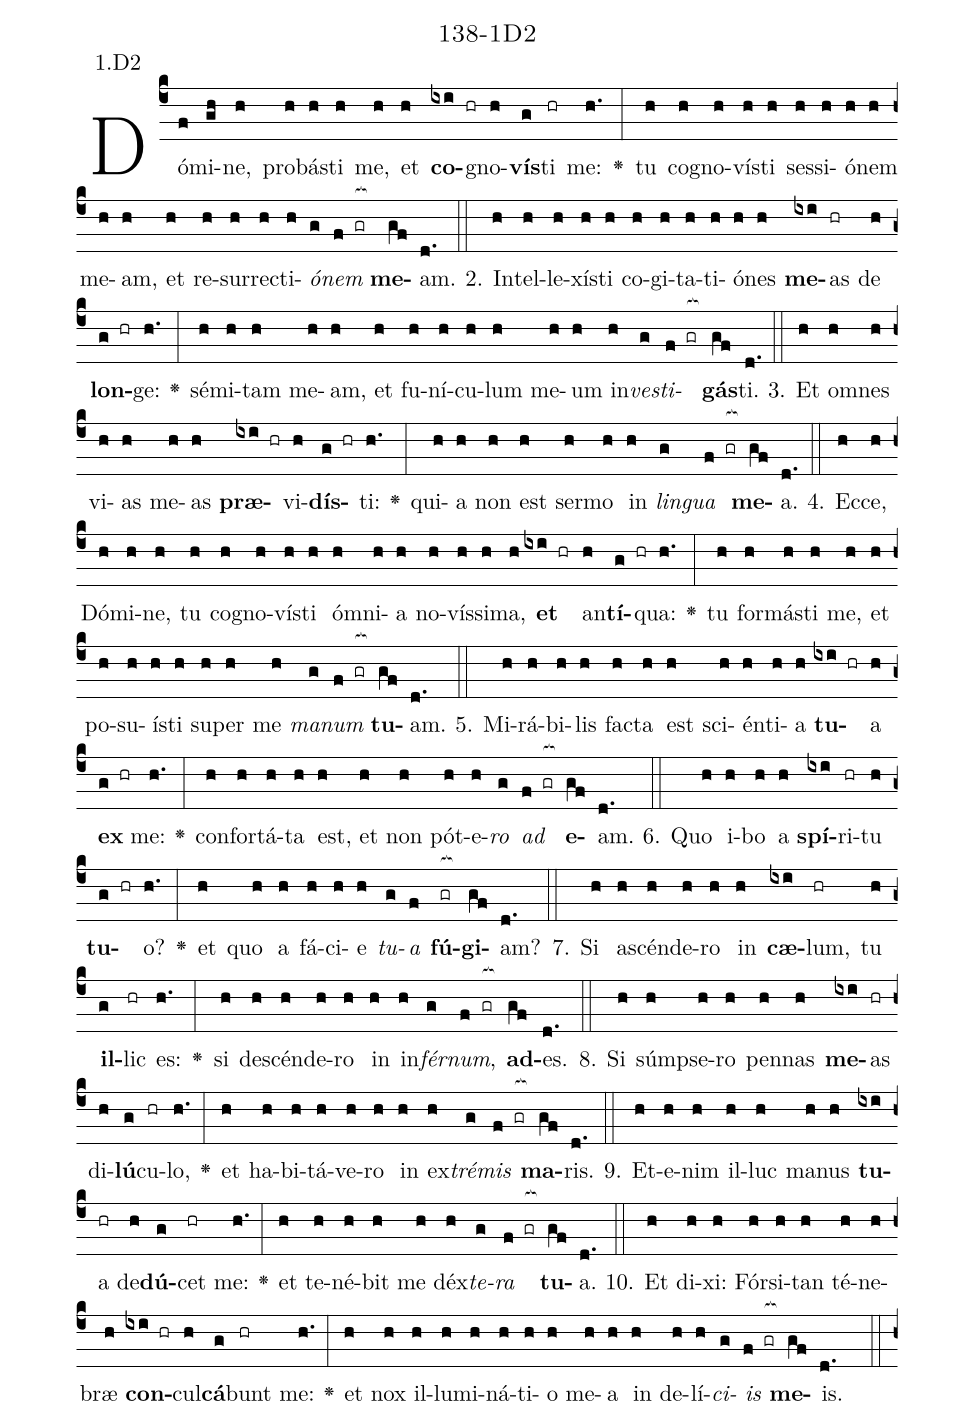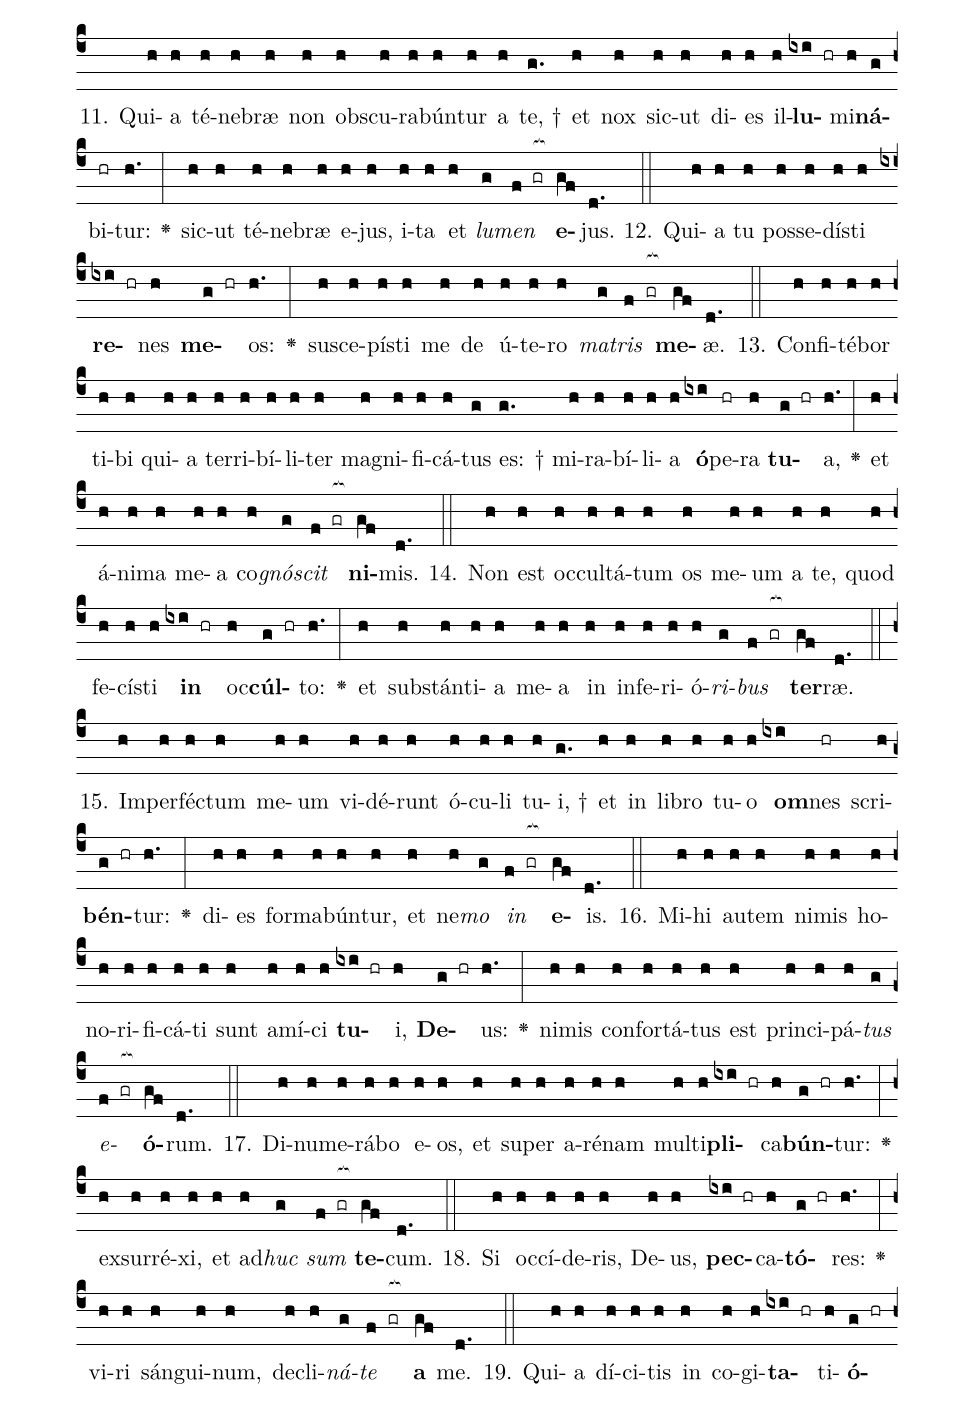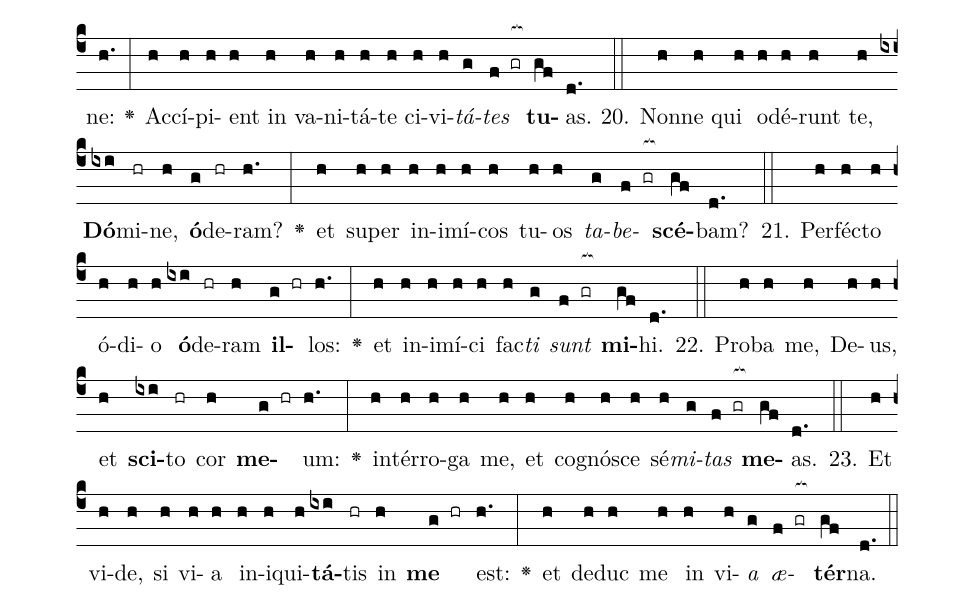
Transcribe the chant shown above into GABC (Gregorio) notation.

name: 138-1D2;
annotation: 1.D2;
%%
(c4)Dó(f)mi(gh)ne,(h) pro(h)bás(h)ti(h) me,(h) et(h) <b>co</b>(ixi hr)gno(h)<b>vís</b>(g)ti(hr) me:(h.) <v>\greheightstar</v>(:) tu(h) co(h)gno(h)vís(h)ti(h) ses(h)si(h)ó(h)nem(h) me(h)am,(h) et(h) re(h)sur(h)rec(h)ti(h)<i>ó</i>(g)<i>nem</i>(f gr[ocb:1{]) <b>me</b>(gf[ocb:0}])am.(d.) (::)
2. In(h)tel(h)le(h)xís(h)ti(h) co(h)gi(h)ta(h)ti(h)ó(h)nes(h) <b>me</b>(ixi)as(hr) de(h) <b>lon</b>(g hr)ge:(h.) <v>\greheightstar</v>(:) sé(h)mi(h)tam(h) me(h)am,(h) et(h) fu(h)ní(h)cu(h)lum(h) me(h)um(h) in(h)<i>ves</i>(g)<i>ti</i>(f gr[ocb:1{])<b>gás</b>(gf[ocb:0}])ti.(d.) (::)
3. Et(h) om(h)nes(h) vi(h)as(h) me(h)as(h) <b>præ</b>(ixi hr)vi(h)<b>dís</b>(g hr)ti:(h.) <v>\greheightstar</v>(:) qui(h)a(h) non(h) est(h) ser(h)mo(h) in(h) <i>lin</i>(g)<i>gua</i>(f gr[ocb:1{]) <b>me</b>(gf[ocb:0}])a.(d.) (::)
4. Ec(h)ce,(h) Dó(h)mi(h)ne,(h) tu(h) co(h)gno(h)vís(h)ti(h) óm(h)ni(h)a(h) no(h)vís(h)si(h)ma,(h) <b>et</b>(ixi hr) an(h)<b>tí</b>(g hr)qua:(h.) <v>\greheightstar</v>(:) tu(h) for(h)más(h)ti(h) me,(h) et(h) po(h)su(h)ís(h)ti(h) su(h)per(h) me(h) <i>ma</i>(g)<i>num</i>(f gr[ocb:1{]) <b>tu</b>(gf[ocb:0}])am.(d.) (::)
5. Mi(h)rá(h)bi(h)lis(h) fac(h)ta(h) est(h) sci(h)én(h)ti(h)a(h) <b>tu</b>(ixi hr)a(h) <b>ex</b>(g hr) me:(h.) <v>\greheightstar</v>(:) con(h)for(h)tá(h)ta(h) est,(h) et(h) non(h) pót(h)e(h)<i>ro</i>(g) <i>ad</i>(f gr[ocb:1{]) <b>e</b>(gf[ocb:0}])am.(d.) (::)
6. Quo(h) i(h)bo(h) a(h) <b>spí</b>(ixi)ri(hr)tu(h) <b>tu</b>(g hr)o?(h.) <v>\greheightstar</v>(:) et(h) quo(h) a(h) fá(h)ci(h)e(h) <i>tu</i>(g)<i>a</i>(f) <b>fú</b>(gr[ocb:1{])<b>gi</b>(gf[ocb:0}])am?(d.) (::)
7. Si(h) a(h)scén(h)de(h)ro(h) in(h) <b>cæ</b>(ixi)lum,(hr) tu(h) <b>il</b>(g)lic(hr) es:(h.) <v>\greheightstar</v>(:) si(h) de(h)scén(h)de(h)ro(h) in(h) in(h)<i>fér</i>(g)<i>num</i>,(f gr[ocb:1{]) <b>ad</b>(gf[ocb:0}])es.(d.) (::)
8. Si(h) súmp(h)se(h)ro(h) pen(h)nas(h) <b>me</b>(ixi)as(hr) di(h)<b>lú</b>(g)cu(hr)lo,(h.) <v>\greheightstar</v>(:) et(h) ha(h)bi(h)tá(h)ve(h)ro(h) in(h) ex(h)<i>tré</i>(g)<i>mis</i>(f gr[ocb:1{]) <b>ma</b>(gf[ocb:0}])ris.(d.) (::)
9. Et(h)e(h)nim(h) il(h)luc(h) ma(h)nus(h) <b>tu</b>(ixi)a(hr) de(h)<b>dú</b>(g)cet(hr) me:(h.) <v>\greheightstar</v>(:) et(h) te(h)né(h)bit(h) me(h) déx(h)<i>te</i>(g)<i>ra</i>(f gr[ocb:1{]) <b>tu</b>(gf[ocb:0}])a.(d.) (::)
10. Et(h) di(h)xi:(h) Fór(h)si(h)tan(h) té(h)ne(h)bræ(h) <b>con</b>(ixi hr)cul(h)<b>cá</b>(g)bunt(hr) me:(h.) <v>\greheightstar</v>(:) et(h) nox(h) il(h)lu(h)mi(h)ná(h)ti(h)o(h) me(h)a(h) in(h) de(h)lí(h)<i>ci</i>(g)<i>is</i>(f gr[ocb:1{]) <b>me</b>(gf[ocb:0}])is.(d.) (::)
11. Qui(h)a(h) té(h)ne(h)bræ(h) non(h) obs(h)cu(h)ra(h)bún(h)tur(h) a(h) te, †(g.) et(h) nox(h) sic(h)ut(h) di(h)es(h) il(h)<b>lu</b>(ixi hr)mi(h)<b>ná</b>(g)bi(hr)tur:(h.) <v>\greheightstar</v>(:) sic(h)ut(h) té(h)ne(h)bræ(h) e(h)jus,(h) i(h)ta(h) et(h) <i>lu</i>(g)<i>men</i>(f gr[ocb:1{]) <b>e</b>(gf[ocb:0}])jus.(d.) (::)
12. Qui(h)a(h) tu(h) pos(h)se(h)dís(h)ti(h) <b>re</b>(ixi hr)nes(h) <b>me</b>(g hr)os:(h.) <v>\greheightstar</v>(:) su(h)sce(h)pís(h)ti(h) me(h) de(h) ú(h)te(h)ro(h) <i>ma</i>(g)<i>tris</i>(f gr[ocb:1{]) <b>me</b>(gf[ocb:0}])æ.(d.) (::)
13. Con(h)fi(h)té(h)bor(h) ti(h)bi(h) qui(h)a(h) ter(h)ri(h)bí(h)li(h)ter(h) ma(h)gni(h)fi(h)cá(h)tus(g) es: †(g.) mi(h)ra(h)bí(h)li(h)a(h) <b>ó</b>(ixi)pe(hr)ra(h) <b>tu</b>(g hr)a,(h.) <v>\greheightstar</v>(:) et(h) á(h)ni(h)ma(h) me(h)a(h) co(h)<i>gnó</i>(g)<i>scit</i>(f gr[ocb:1{]) <b>ni</b>(gf[ocb:0}])mis.(d.) (::)
14. Non(h) est(h) oc(h)cul(h)tá(h)tum(h) os(h) me(h)um(h) a(h) te,(h) quod(h) fe(h)cís(h)ti(h) <b>in</b>(ixi hr) oc(h)<b>cúl</b>(g hr)to:(h.) <v>\greheightstar</v>(:) et(h) sub(h)stán(h)ti(h)a(h) me(h)a(h) in(h) in(h)fe(h)ri(h)ó(h)<i>ri</i>(g)<i>bus</i>(f gr[ocb:1{]) <b>ter</b>(gf[ocb:0}])ræ.(d.) (::)
15. Im(h)per(h)féc(h)tum(h) me(h)um(h) vi(h)dé(h)runt(h) ó(h)cu(h)li(h) tu(h)i, †(g.) et(h) in(h) li(h)bro(h) tu(h)o(h) <b>om</b>(ixi)nes(hr) scri(h)<b>bén</b>(g hr)tur:(h.) <v>\greheightstar</v>(:) di(h)es(h) for(h)ma(h)bún(h)tur,(h) et(h) ne(h)<i>mo</i>(g) <i>in</i>(f gr[ocb:1{]) <b>e</b>(gf[ocb:0}])is.(d.) (::)
16. Mi(h)hi(h) au(h)tem(h) ni(h)mis(h) ho(h)no(h)ri(h)fi(h)cá(h)ti(h) sunt(h) a(h)mí(h)ci(h) <b>tu</b>(ixi hr)i,(h) <b>De</b>(g hr)us:(h.) <v>\greheightstar</v>(:) ni(h)mis(h) con(h)for(h)tá(h)tus(h) est(h) prin(h)ci(h)pá(h)<i>tus</i>(g) <i>e</i>(f gr[ocb:1{])<b>ó</b>(gf[ocb:0}])rum.(d.) (::)
17. Di(h)nu(h)me(h)rá(h)bo(h) e(h)os,(h) et(h) su(h)per(h) a(h)ré(h)nam(h) mul(h)ti(h)<b>pli</b>(ixi hr)ca(h)<b>bún</b>(g hr)tur:(h.) <v>\greheightstar</v>(:) ex(h)sur(h)ré(h)xi,(h) et(h) ad(h)<i>huc</i>(g) <i>sum</i>(f gr[ocb:1{]) <b>te</b>(gf[ocb:0}])cum.(d.) (::)
18. Si(h) oc(h)cí(h)de(h)ris,(h) De(h)us,(h) <b>pec</b>(ixi hr)ca(h)<b>tó</b>(g hr)res:(h.) <v>\greheightstar</v>(:) vi(h)ri(h) sán(h)gui(h)num,(h) de(h)cli(h)<i>ná</i>(g)<i>te</i>(f gr[ocb:1{]) <b>a</b>(gf[ocb:0}]) me.(d.) (::)
19. Qui(h)a(h) dí(h)ci(h)tis(h) in(h) co(h)gi(h)<b>ta</b>(ixi hr)ti(h)<b>ó</b>(g hr)ne:(h.) <v>\greheightstar</v>(:) Ac(h)cí(h)pi(h)ent(h) in(h) va(h)ni(h)tá(h)te(h) ci(h)vi(h)<i>tá</i>(g)<i>tes</i>(f gr[ocb:1{]) <b>tu</b>(gf[ocb:0}])as.(d.) (::)
20. Non(h)ne(h) qui(h) o(h)dé(h)runt(h) te,(h) <b>Dó</b>(ixi)mi(hr)ne,(h) <b>ó</b>(g)de(hr)ram?(h.) <v>\greheightstar</v>(:) et(h) su(h)per(h) in(h)i(h)mí(h)cos(h) tu(h)os(h) <i>ta</i>(g)<i>be</i>(f gr[ocb:1{])<b>scé</b>(gf[ocb:0}])bam?(d.) (::)
21. Per(h)féc(h)to(h) ó(h)di(h)o(h) <b>ó</b>(ixi)de(hr)ram(h) <b>il</b>(g hr)los:(h.) <v>\greheightstar</v>(:) et(h) in(h)i(h)mí(h)ci(h) fac(h)<i>ti</i>(g) <i>sunt</i>(f gr[ocb:1{]) <b>mi</b>(gf[ocb:0}])hi.(d.) (::)
22. Pro(h)ba(h) me,(h) De(h)us,(h) et(h) <b>sci</b>(ixi)to(hr) cor(h) <b>me</b>(g hr)um:(h.) <v>\greheightstar</v>(:) in(h)tér(h)ro(h)ga(h) me,(h) et(h) co(h)gnó(h)sce(h) sé(h)<i>mi</i>(g)<i>tas</i>(f gr[ocb:1{]) <b>me</b>(gf[ocb:0}])as.(d.) (::)
23. Et(h) vi(h)de,(h) si(h) vi(h)a(h) in(h)i(h)qui(h)<b>tá</b>(ixi)tis(hr) in(h) <b>me</b>(g hr) est:(h.) <v>\greheightstar</v>(:) et(h) de(h)duc(h) me(h) in(h) vi(h)<i>a</i>(g) <i>æ</i>(f gr[ocb:1{])<b>tér</b>(gf[ocb:0}])na.(d.) (::)
